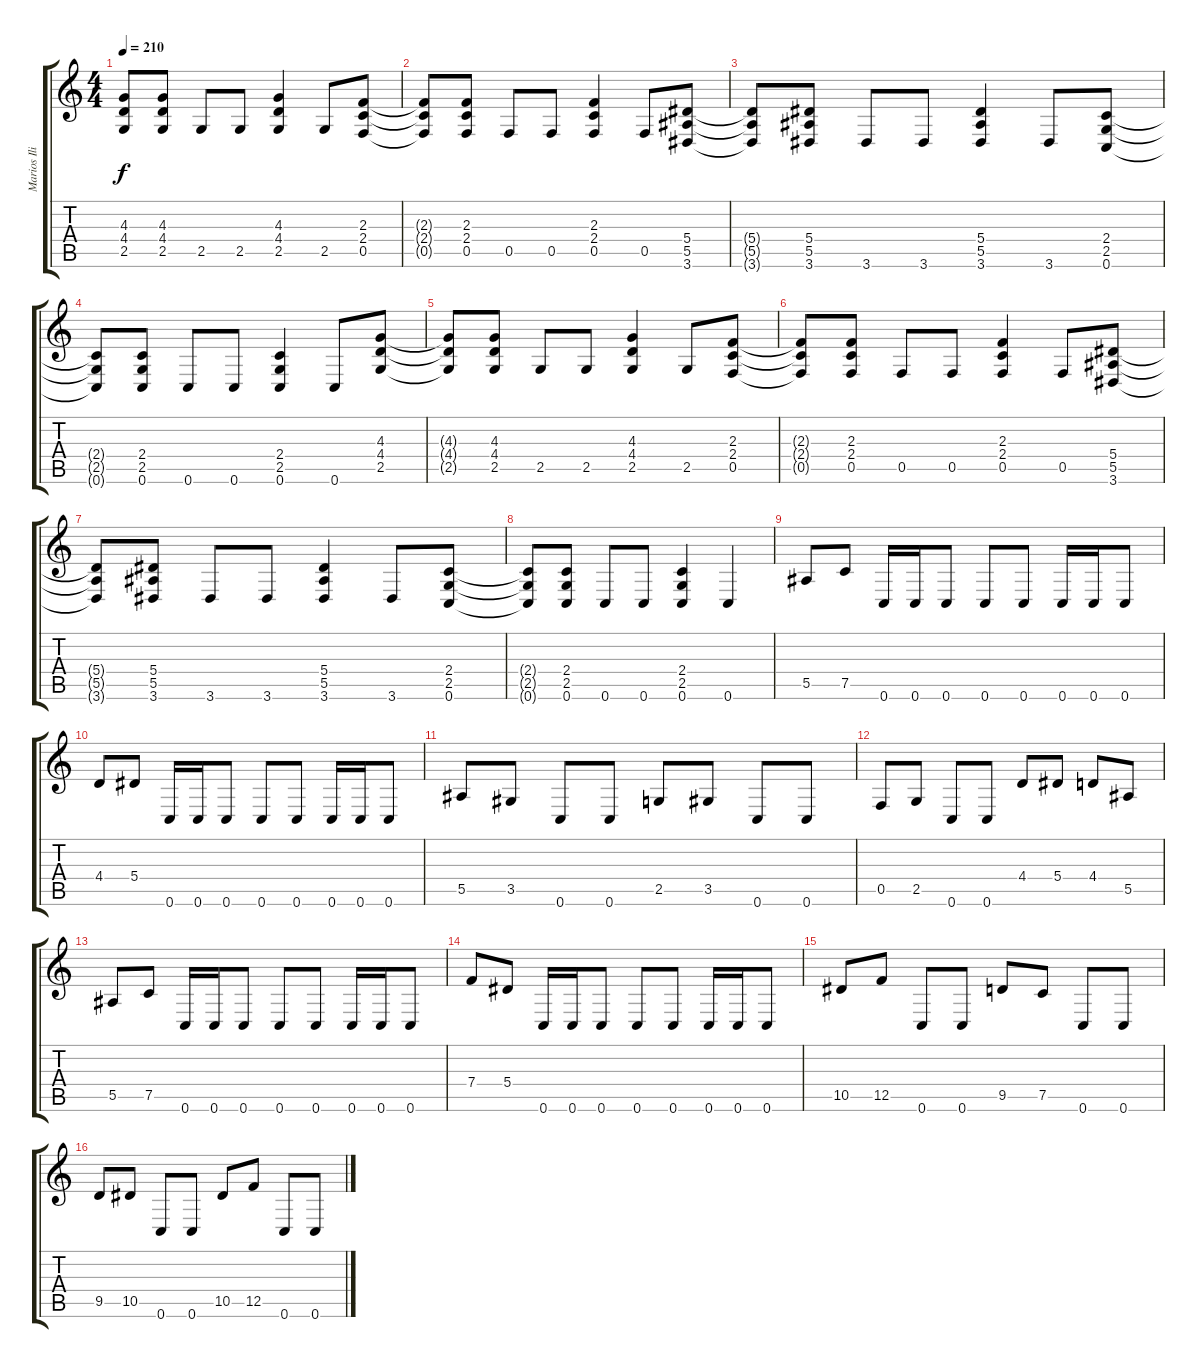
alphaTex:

\track ("Marios Iliopoulos " "Marios Ili") {instrument distortionguitar}
\staff {score tabs}
\tuning (C4 G3 Eb3 Bb2 F2 C2) {hide}
\ts (4 4)
\tempo 210
\clef g2
\ks c
(4.3{t} 4.4{t} 2.5{t}).8{dy f} (4.3 4.4 2.5).8 2.5.8 2.5.8 (4.3 4.4 2.5).4 2.5.8 (2.3 2.4 0.5).8 |
(2.3{t} 2.4{t} 0.5{t}).8 (2.3 2.4 0.5).8 0.5.8 0.5.8 (2.3 2.4 0.5).4 0.5.8 (5.4 5.5 3.6).8 |
(5.4{t} 5.5{t} 3.6{t}).8 (5.4 5.5 3.6).8 3.6.8 3.6.8 (5.4 5.5 3.6).4 3.6.8 (2.4 2.5 0.6).8 |
(2.4{t} 2.5{t} 0.6{t}).8 (2.4 2.5 0.6).8 0.6.8 0.6.8 (2.4 2.5 0.6).4 0.6.8 (4.3 4.4 2.5).8 |
(4.3{t} 4.4{t} 2.5{t}).8 (4.3 4.4 2.5).8 2.5.8 2.5.8 (4.3 4.4 2.5).4 2.5.8 (2.3 2.4 0.5).8 |
(2.3{t} 2.4{t} 0.5{t}).8 (2.3 2.4 0.5).8 0.5.8 0.5.8 (2.3 2.4 0.5).4 0.5.8 (5.4 5.5 3.6).8 |
(5.4{t} 5.5{t} 3.6{t}).8 (5.4 5.5 3.6).8 3.6.8 3.6.8 (5.4 5.5 3.6).4 3.6.8 (2.4 2.5 0.6).8 |
(2.4{t} 2.5{t} 0.6{t}).8 (2.4 2.5 0.6).8 0.6.8 0.6.8 (2.4 2.5 0.6).4 0.6.4 |
5.5.8{volume 15 instrument distortionguitar} 7.5.8 0.6.16 0.6.16 0.6.8 0.6.8 0.6.8 0.6.16 0.6.16 0.6.8 |
4.4.8{volume 15 instrument distortionguitar} 5.4.8 0.6.16 0.6.16 0.6.8 0.6.8 0.6.8 0.6.16 0.6.16 0.6.8 |
5.5.8 3.5.8 0.6.8 0.6.8 2.5.8 3.5.8 0.6.8 0.6.8 |
0.5.8 2.5.8 0.6.8 0.6.8 4.4.8 5.4.8 4.4.8 5.5.8 |
5.5.8{volume 15 instrument distortionguitar} 7.5.8 0.6.16 0.6.16 0.6.8 0.6.8 0.6.8 0.6.16 0.6.16 0.6.8 |
7.4.8{volume 15 instrument distortionguitar} 5.4.8 0.6.16 0.6.16 0.6.8 0.6.8 0.6.8 0.6.16 0.6.16 0.6.8 |
10.5.8 12.5.8 0.6.8 0.6.8 9.5.8 7.5.8 0.6.8 0.6.8 |
9.5.8 10.5.8 0.6.8 0.6.8 10.5.8 12.5.8 0.6.8 0.6.8
